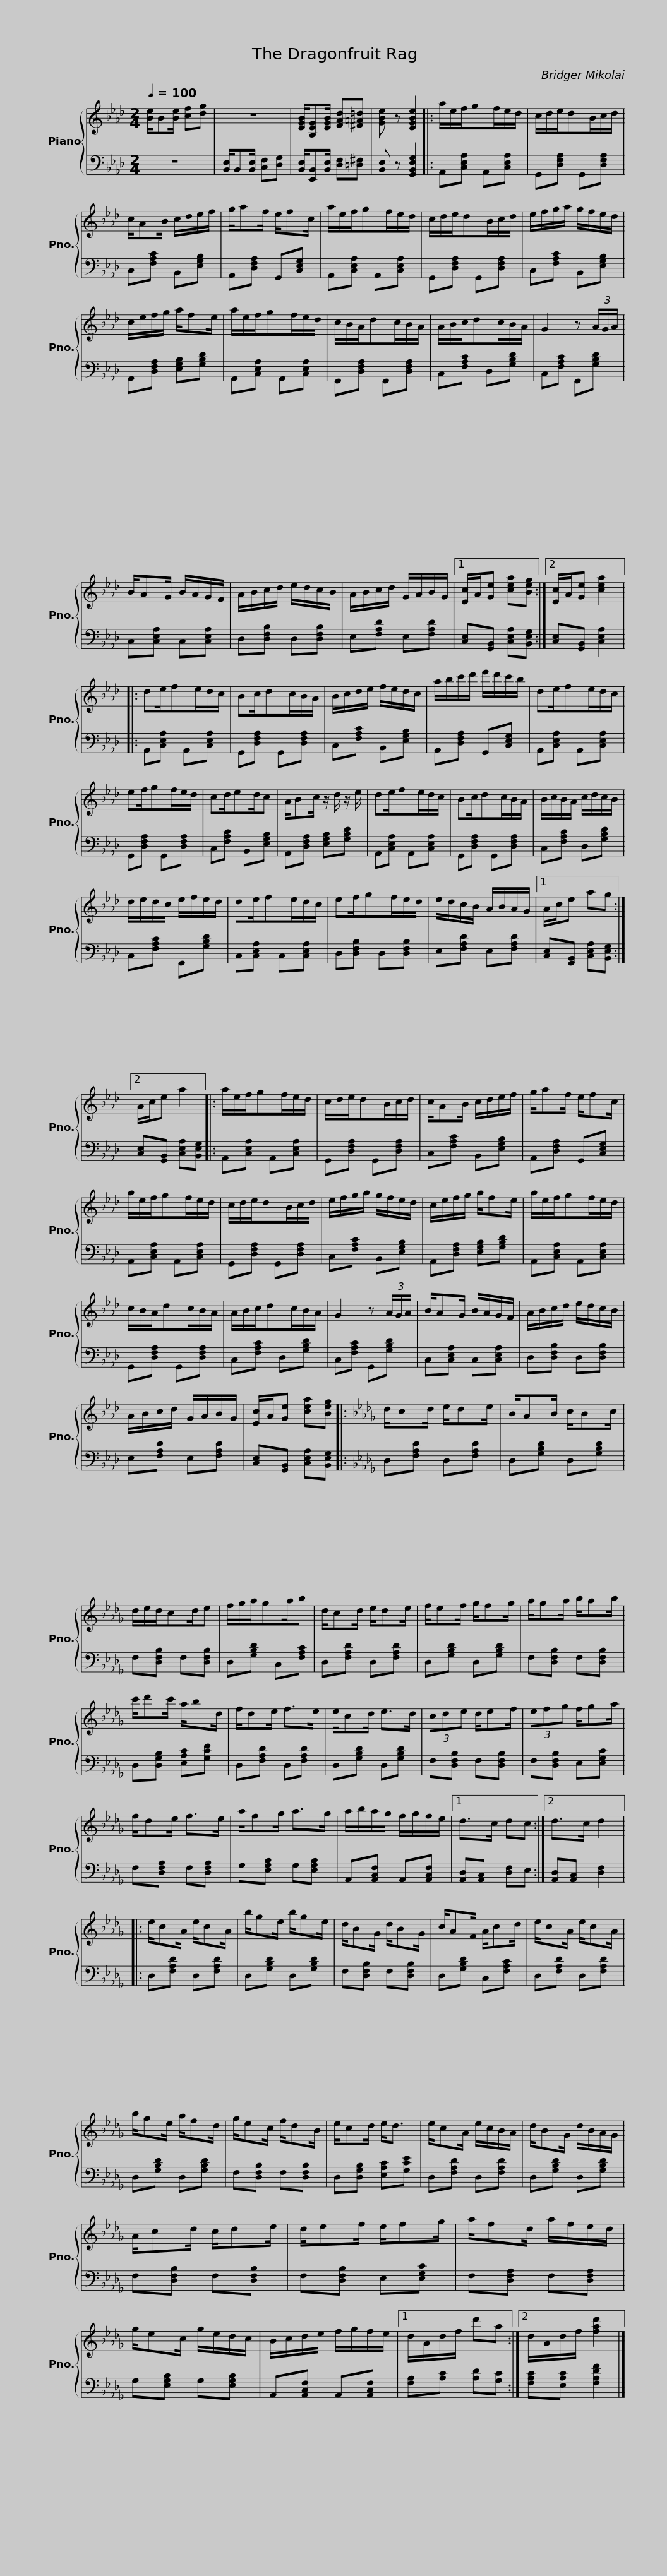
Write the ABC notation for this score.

X:1
%%score { 1 | 2 }
L:1/8
Q:1/4=100
M:2/4
I:linebreak $
K:Ab
V:1 treble
V:2 bass
V:1
 [Be]/B[Be]/ [cf][dg] | z4 | [EGB]/[B,EG][EGB]/ [FAd][^F=A=d] | [GBe] z [EGBe]2 |: a/e/f/gf/e/d/ | %5
 c/d/e/dB/c/d/ | c/AB/ c/d/e/f/ |$ g/af/ e/fc/ | a/e/f/gf/e/d/ | c/d/e/dB/c/d/ | %10
 e/f/g/a/ g/f/e/d/ | c/e/f/g/ a/fe/ | a/e/f/gf/e/d/ |$ c/B/A/dc/B/A/ | A/B/c/dc/B/A/ | %15
 G2 z (3A/G/A/ | B/AG/ B/A/G/F/ | A/B/c/d/ e/d/c/B/ | A/B/c/d/ G/A/B/G/ |1$ [Ec]/A/[Ge] [cea][Beg] :|2 %20
 [Ec]/A/[Ge] [cea]2 |: de/fe/d/c/ | Bc/dc/B/A/ | B/c/d/e/ f/e/d/c/ | a/b/c'/d'/ e'/d'/c'/b/ |$ %25
 de/fe/d/c/ | ef/gf/e/d/ | cd/ed/c | A/Bc/ z/ d/ z/ e/ | de/fe/d/c/ | %30
 Bc/dc/B/A/ |$ B/c/B/A/ c/d/c/B/ | d/e/d/c/ e/f/e/d/ | de/fe/d/c/ | ef/gf/e/d/ | %35
 e/d/c/B/ A/B/A/G/ |1 A/c/e ag :|2$ A/c/e a2 |: a/e/f/gf/e/d/ | c/d/e/dB/c/d/ | %40
 c/AB/ c/d/e/f/ | g/af/ e/fc/ | a/e/f/gf/e/d/ |$ c/d/e/dB/c/d/ | e/f/g/a/ g/f/e/d/ | %45
 c/e/f/g/ a/fe/ | a/e/f/gf/e/d/ | c/B/A/dc/B/A/ | A/B/c/dc/B/A/ |$ G2 z (3A/G/A/ | %50
 B/AG/ B/A/G/F/ | A/B/c/d/ e/d/c/B/ | A/B/c/d/ G/A/B/G/ | [Ec]/A/[Ge] [cea][Beg] |:$[K:Db] d/cd/ e/de/ | %55
 B/AB/ c/Bc/ | d/e/d/cd/e | f/g/a/ga/b | d/cd/ e/de/ | f/ef/ g/fg/ |$ %60
 a/ga/ b/ab/ | c'/d'c'/ a/bd/ | f/de/ f>e | e/cd/ e>d | (3cde d/ef/ | %65
 (3efg f/ga/ |$ f/de/ f>e | a/fg/ a>g | a/b/a/g/ f/g/f/e/ |1 d>c dc :|2 %70
 d>c d2 |: e/cA/ e/cA/ |$ b/ge/ b/ge/ | d/BG/ d/BG/ | c/AF/ A/cd/ | %75
 e/cA/ e/cA/ | b/ge/ a/fd/ | g/ec/ f/dB/ |$ e/cd/ e<d | e/cA/ e/c/B/A/ | %80
 d/BG/ d/B/A/G/ | A/cd/ c/de/ | d/ef/ e/fg/ | a/fd/ a/f/e/d/ |$ g/ec/ g/e/d/c/ | %85
 B/c/d/e/ f/g/f/e/ |1 d/A/d/f/ d'a :|2 d/A/d/f/ [fad']2 |] %88
V:2
 z4 | [B,,E,]/B,,[B,,E,]/ [C,F,][D,G,] | [B,,E,]/[E,,B,,][B,,E,]/ [D,F,][=D,^F,] | [B,,E,] z [G,,B,,E,G,]2 |: A,,[C,E,A,] A,,[C,E,A,] | %5
 G,,[D,F,A,] G,,[D,F,A,] | C,[F,A,C] B,,[E,G,B,] |$ A,,[D,F,A,] G,,[C,E,G,] | A,,[C,E,A,] A,,[C,E,A,] | G,,[D,F,A,] G,,[D,F,A,] | %10
 C,[F,A,C] B,,[E,G,B,] | A,,[D,F,A,] [E,G,B,][G,B,D] | A,,[C,E,A,] A,,[C,E,A,] |$ G,,[D,F,A,] G,,[D,F,A,] | C,[F,A,C] D,[G,B,D] | %15
 C,[F,A,C] G,,[G,B,D] | C,[C,E,A,] C,[C,E,A,] | D,[D,F,B,] D,[D,F,B,] | E,[F,A,D] E,[F,A,D] |1$ [C,E,][G,,B,,] [C,E,A,][B,,E,G,] :|2 %20
 [C,E,][G,,B,,] [C,E,A,]2 |: A,,[C,E,A,] A,,[C,E,A,] | G,,[D,F,A,] G,,[D,F,A,] | C,[F,A,C] B,,[E,G,B,] | A,,[D,F,A,] G,,[C,E,G,] |$ %25
 A,,[C,E,A,] A,,[C,E,A,] | G,,[D,F,A,] G,,[D,F,A,] | C,[F,A,C] B,,[E,G,B,] | A,,[D,F,A,] [E,G,B,][G,B,D] | A,,[C,E,A,] A,,[C,E,A,] | %30
 G,,[D,F,A,] G,,[D,F,A,] |$ C,[F,A,C] D,[G,B,D] | C,[F,A,C] G,,[G,B,D] | C,[C,E,A,] C,[C,E,A,] | D,[D,F,B,] D,[D,F,B,] | %35
 E,[F,A,D] E,[F,A,D] |1 [C,E,][G,,B,,] [C,E,A,][B,,E,G,] :|2$ [C,E,][G,,B,,] [C,E,A,][B,,E,G,] |: A,,[C,E,A,] A,,[C,E,A,] | G,,[D,F,A,] G,,[D,F,A,] | %40
 C,[F,A,C] B,,[E,G,B,] | A,,[D,F,A,] G,,[C,E,G,] | A,,[C,E,A,] A,,[C,E,A,] |$ G,,[D,F,A,] G,,[D,F,A,] | C,[F,A,C] B,,[E,G,B,] | %45
 A,,[D,F,A,] [E,G,B,][G,B,D] | A,,[C,E,A,] A,,[C,E,A,] | G,,[D,F,A,] G,,[D,F,A,] | C,[F,A,C] D,[G,B,D] |$ C,[F,A,C] G,,[G,B,D] | %50
 C,[C,E,A,] C,[C,E,A,] | D,[D,F,B,] D,[D,F,B,] | E,[F,A,D] E,[F,A,D] | [C,E,][G,,B,,] [C,E,A,][B,,E,G,] |:$[K:Db] D,[F,A,D] D,[F,A,D] | %55
 D,[G,B,D] D,[G,B,D] | F,[D,F,B,] F,[D,F,B,] | D,[G,B,D] C,[F,A,C] | D,[F,A,D] D,[F,A,D] | D,[G,B,D] D,[G,B,D] |$ %60
 F,[D,F,B,] F,[D,F,B,] | D,[D,G,B,] [E,A,C][G,CE] | D,[F,A,D] D,[F,A,D] | D,[G,B,D] D,[G,B,D] | F,[D,F,B,] F,[D,F,B,] | %65
 F,[D,F,B,] E,[E,G,C] |$ F,[D,F,A,] F,[D,F,A,] | G,[E,G,B,] G,[E,G,B,] | A,,[A,,C,F,] A,,[A,,C,F,] |1 [A,,D,][A,,C,] [D,F,]E, :|2 %70
 [A,,D,][A,,C,] [D,F,]2 |: D,[F,A,D] D,[F,A,D] |$ D,[G,B,D] D,[G,B,D] | F,[D,F,B,] F,[D,F,B,] | D,[G,B,D] C,[F,A,C] | %75
 D,[F,A,D] D,[F,A,D] | D,[G,B,D] D,[G,B,D] | F,[D,F,B,] F,[D,F,B,] |$ D,[D,G,B,] [E,A,C][G,CE] | D,[F,A,D] D,[F,A,D] | %80
 D,[G,B,D] D,[G,B,D] | F,[D,F,B,] F,[D,F,B,] | F,[D,F,B,] E,[E,G,C] | F,[D,F,A,] F,[D,F,A,] |$ G,[E,G,B,] G,[E,G,B,] | %85
 A,,[A,,C,F,] A,,[A,,C,F,] |1 [F,A,][A,C] [A,D][G,C] :|2 [F,A,C][E,A,C] [F,A,DF]2 |] %88
